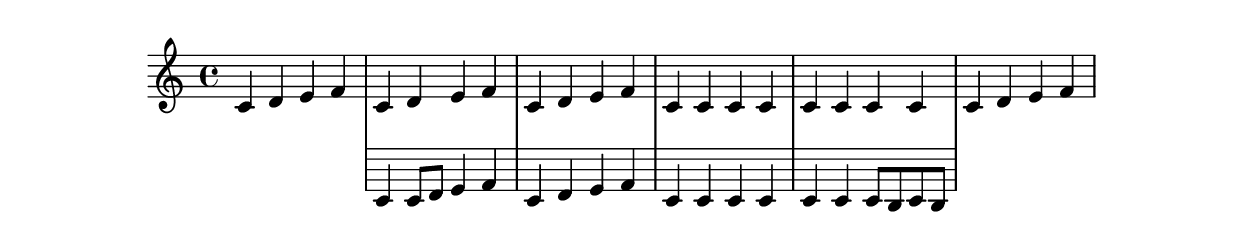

\version "2.3.8"

\header {

texidoc= "
An additional stave can be typeset in the middle of a score line. 
A new context type is created for the temporary staff to avoid printing 
time and key signatures and clef at the beginning of the extra stave.
"
} 

\score {
   {
    \relative c' {
      \context Staff = One { c4 d e f }
      <<
        {c d e f | c d e f | c c c c | c c c c }
        \context TemporaryStaff = Two { c4 c8 d e4 f | c d e f |
          c c c c | c c c8 b c b |}
      >>
      c4 d e f |
    }
  }
  \paper {
    \context {
      \Score
      \consists Span_bar_engraver
      % Avoid a vertical line at the beginning of the system:
      \remove System_start_delimiter_engraver
      % Incorporate the new context in the hierarchy
      \accepts "TemporaryStaff"
    }
    \context {
      \Staff
      \name "TemporaryStaff"
      \alias "Staff"
      \remove "Clef_engraver"
      \remove "Time_signature_engraver"
      \remove "Key_engraver"
    }
  }
}

